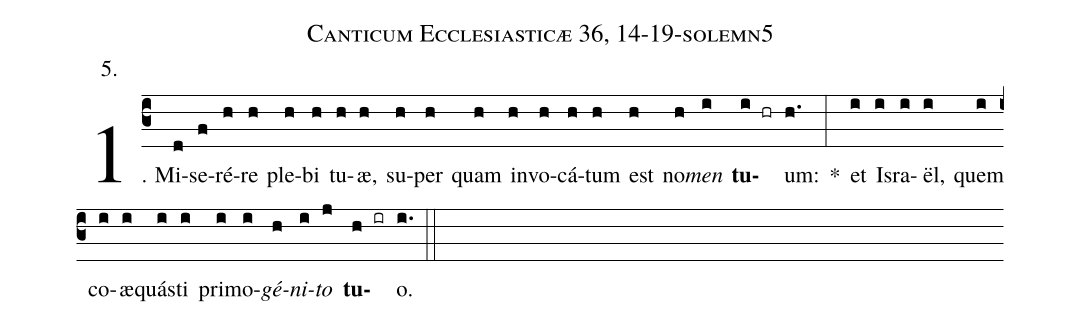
name: Canticum Ecclesiasticæ 36, 14-19-solemn5;
annotation: 5.;
%%
(c3)1. Mi(d)se(f)ré(h)re(h) ple(h)bi(h) tu(h)æ,(h) su(h)per(h) quam(h) in(h)vo(h)cá(h)tum(h) est(h) no(h)<i>men</i>(i) <b>tu</b>(i hr)um:(h.) *(:) et(i) Is(i)ra(i)ël,(i) quem(i) co(i)æ(i)quás(i)ti(i) pri(i)mo(i)<i>gé</i>(h)<i>ni</i>(i)<i>to</i>(j) <b>tu</b>(h ir)o.(i.) (::)
